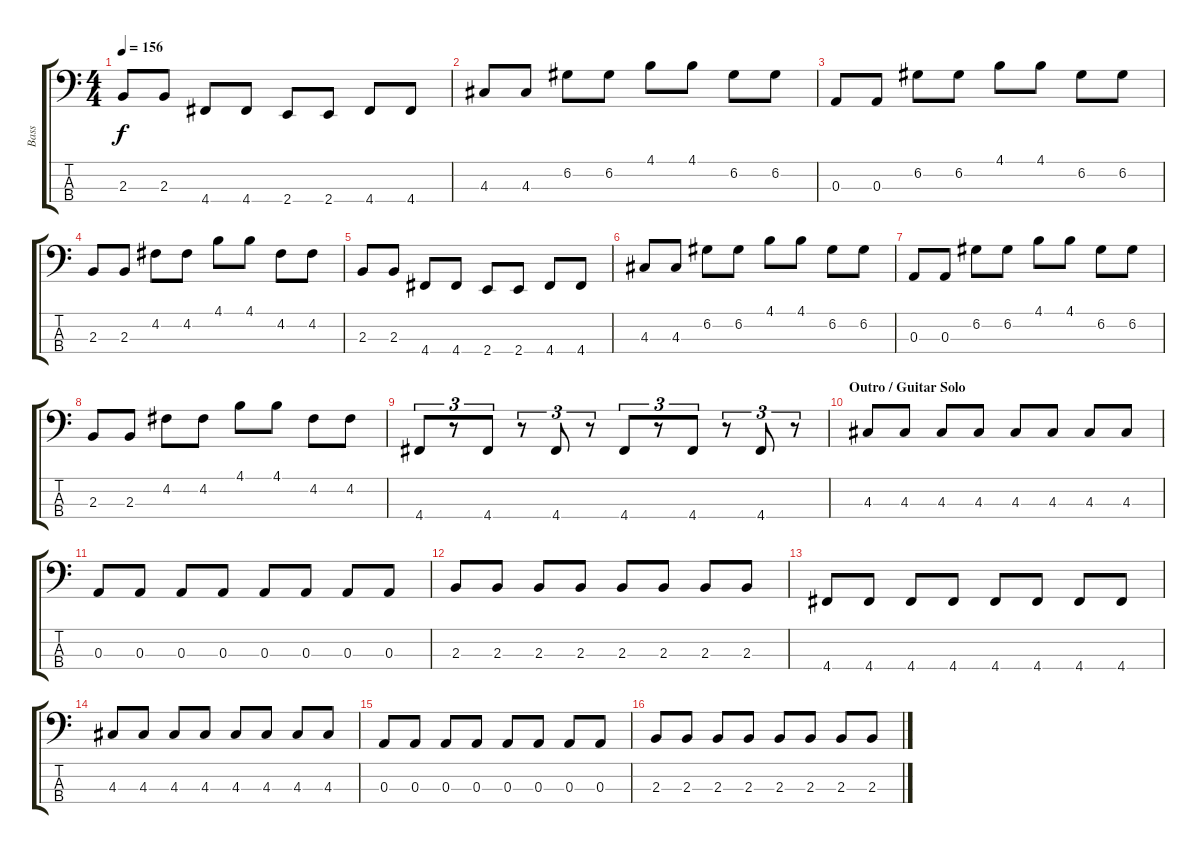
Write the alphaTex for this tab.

\track ("Bass" "Bass") {instrument electricbassfinger}
\staff {score tabs}
\tuning (G2 D2 A1 D1) {hide}
\ts (4 4)
\tempo 156
\clef f4
\ks c
2.3.8{dy f} 2.3.8 4.4.8 4.4.8 2.4.8 2.4.8 4.4.8 4.4.8 |
4.3.8 4.3.8 6.2.8 6.2.8 4.1.8 4.1.8 6.2.8 6.2.8 |
0.3.8 0.3.8 6.2.8 6.2.8 4.1.8 4.1.8 6.2.8 6.2.8 |
2.3.8 2.3.8 4.2.8 4.2.8 4.1.8 4.1.8 4.2.8 4.2.8 |
2.3.8 2.3.8 4.4.8 4.4.8 2.4.8 2.4.8 4.4.8 4.4.8 |
4.3.8 4.3.8 6.2.8 6.2.8 4.1.8 4.1.8 6.2.8 6.2.8 |
0.3.8 0.3.8 6.2.8 6.2.8 4.1.8 4.1.8 6.2.8 6.2.8 |
2.3.8 2.3.8 4.2.8 4.2.8 4.1.8 4.1.8 4.2.8 4.2.8 |
4.4.8{tu (3 2)} r.8{tu (3 2)} 4.4.8{tu (3 2)} r.8{tu (3 2)} 4.4.8{tu (3 2)} r.8{tu (3 2)} 4.4.8{tu (3 2)} r.8{tu (3 2)} 4.4.8{tu (3 2)} r.8{tu (3 2)} 4.4.8{tu (3 2)} r.8{tu (3 2)} |
\section ("" "Outro / Guitar Solo")
4.3.8 4.3.8 4.3.8 4.3.8 4.3.8 4.3.8 4.3.8 4.3.8 |
0.3.8 0.3.8 0.3.8 0.3.8 0.3.8 0.3.8 0.3.8 0.3.8 |
2.3.8 2.3.8 2.3.8 2.3.8 2.3.8 2.3.8 2.3.8 2.3.8 |
4.4.8 4.4.8 4.4.8 4.4.8 4.4.8 4.4.8 4.4.8 4.4.8 |
4.3.8 4.3.8 4.3.8 4.3.8 4.3.8 4.3.8 4.3.8 4.3.8 |
0.3.8 0.3.8 0.3.8 0.3.8 0.3.8 0.3.8 0.3.8 0.3.8 |
2.3.8 2.3.8 2.3.8 2.3.8 2.3.8 2.3.8 2.3.8 2.3.8
